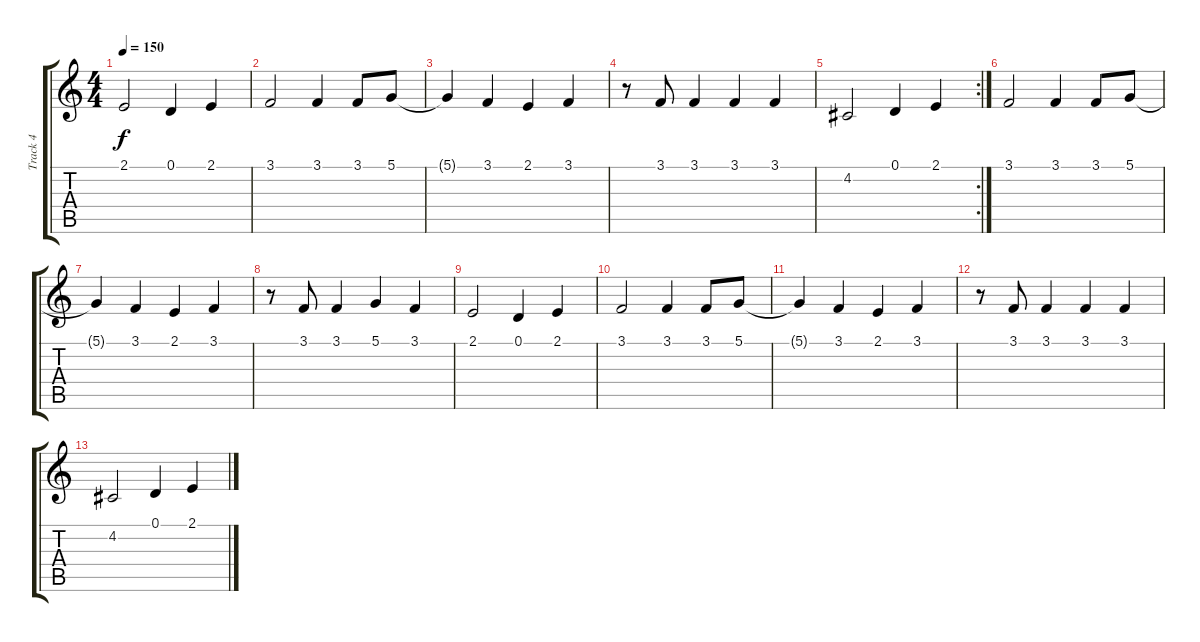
\track ("Track 4" "Track 4") {instrument violin}
\staff {score tabs}
\tuning (D4 A3 F3 C3 G2 D2) {hide}
\ts (4 4)
\tempo 150
\clef g2
\ks c
2.1.2{dy f} 0.1.4 2.1.4 |
3.1.2 3.1.4 3.1.8 5.1.8 |
5.1{t}.4 3.1.4 2.1.4 3.1.4 |
r.8 3.1.8 3.1.4 3.1.4 3.1.4 |
\rc 2
4.2.2 0.1.4 2.1.4 |
3.1.2 3.1.4 3.1.8 5.1.8 |
5.1{t}.4 3.1.4 2.1.4 3.1.4 |
r.8 3.1.8 3.1.4 5.1.4 3.1.4 |
2.1.2 0.1.4 2.1.4 |
3.1.2 3.1.4 3.1.8 5.1.8 |
5.1{t}.4 3.1.4 2.1.4 3.1.4 |
r.8 3.1.8 3.1.4 3.1.4 3.1.4 |
4.2.2 0.1.4 2.1.4
